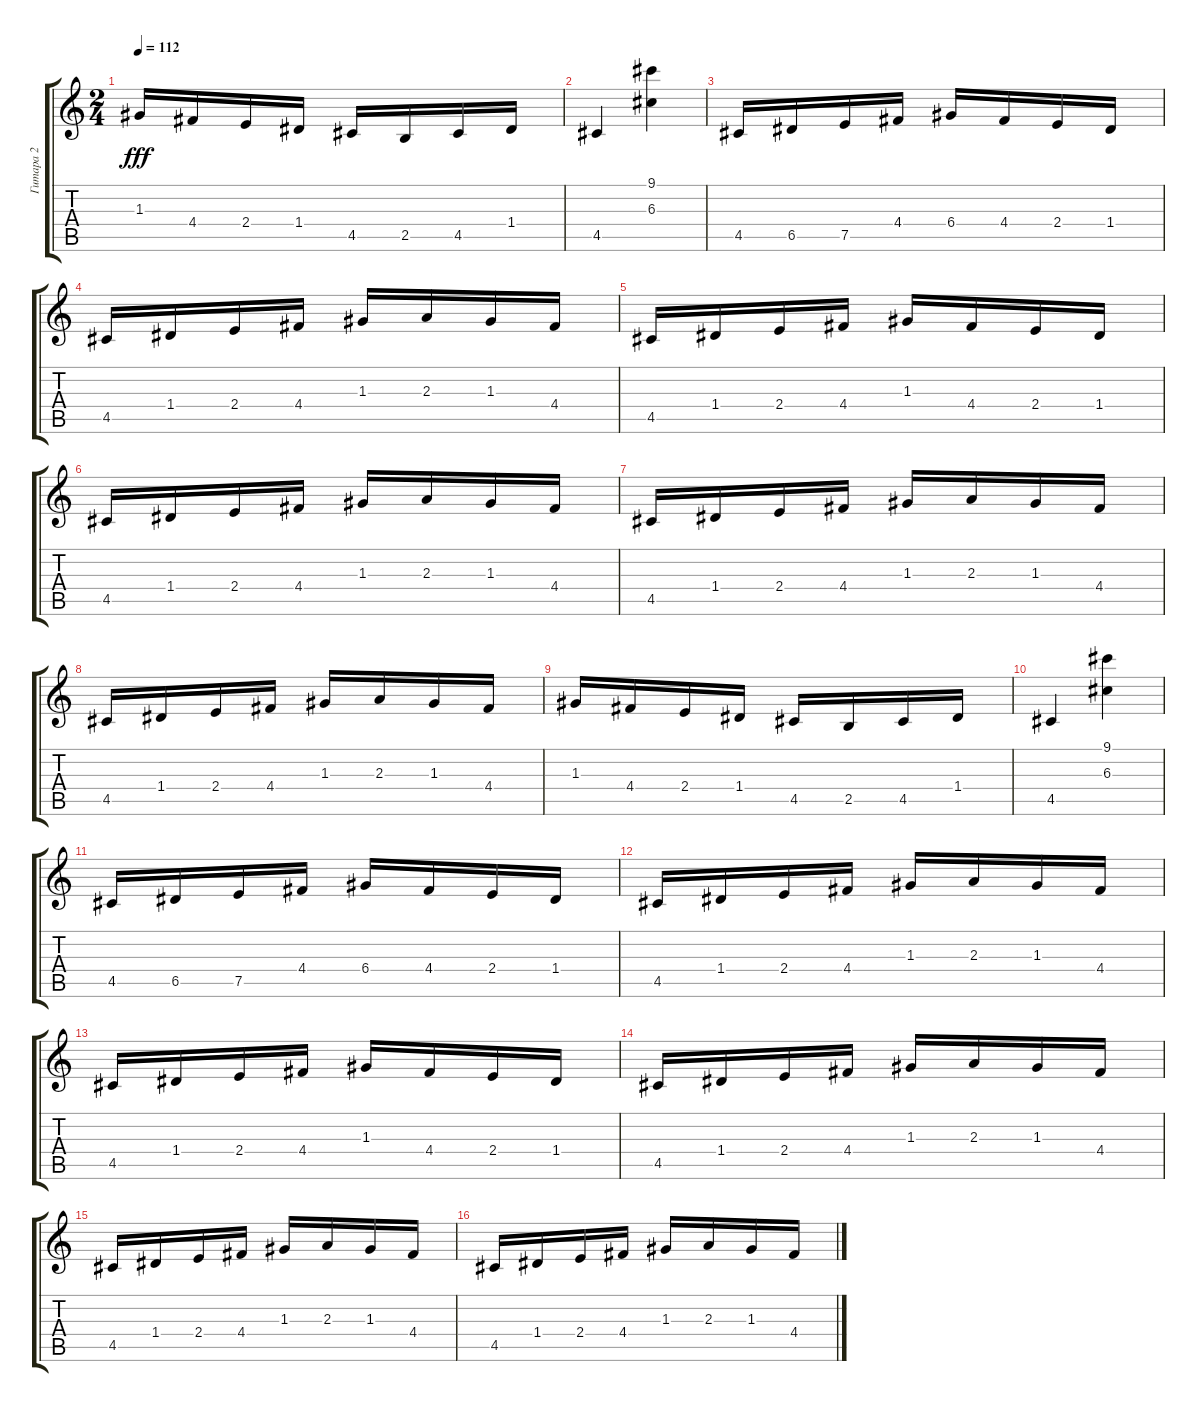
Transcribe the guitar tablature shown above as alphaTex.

\track ("Гитара 2" "Гитара 2") {instrument distortionguitar}
\staff {score tabs}
\tuning (E4 B3 G3 D3 A2 E2) {hide}
\ts (2 4)
\tempo 112
\clef g2
\ks c
1.3.16{dy fff} 4.4.16 2.4.16 1.4.16 4.5.16 2.5.16 4.5.16 1.4.16 |
4.5.4 (9.1 6.3).4 |
4.5.16 6.5.16 7.5.16 4.4.16 6.4.16 4.4.16 2.4.16 1.4.16 |
4.5.16 1.4.16 2.4.16 4.4.16 1.3.16 2.3.16 1.3.16 4.4.16 |
4.5.16 1.4.16 2.4.16 4.4.16 1.3.16 4.4.16 2.4.16 1.4.16 |
4.5.16 1.4.16 2.4.16 4.4.16 1.3.16 2.3.16 1.3.16 4.4.16 |
4.5.16 1.4.16 2.4.16 4.4.16 1.3.16 2.3.16 1.3.16 4.4.16 |
4.5.16 1.4.16 2.4.16 4.4.16 1.3.16 2.3.16 1.3.16 4.4.16 |
1.3.16 4.4.16 2.4.16 1.4.16 4.5.16 2.5.16 4.5.16 1.4.16 |
4.5.4 (9.1 6.3).4 |
4.5.16 6.5.16 7.5.16 4.4.16 6.4.16 4.4.16 2.4.16 1.4.16 |
4.5.16 1.4.16 2.4.16 4.4.16 1.3.16 2.3.16 1.3.16 4.4.16 |
4.5.16 1.4.16 2.4.16 4.4.16 1.3.16 4.4.16 2.4.16 1.4.16 |
4.5.16 1.4.16 2.4.16 4.4.16 1.3.16 2.3.16 1.3.16 4.4.16 |
4.5.16 1.4.16 2.4.16 4.4.16 1.3.16 2.3.16 1.3.16 4.4.16 |
4.5.16 1.4.16 2.4.16 4.4.16 1.3.16 2.3.16 1.3.16 4.4.16
